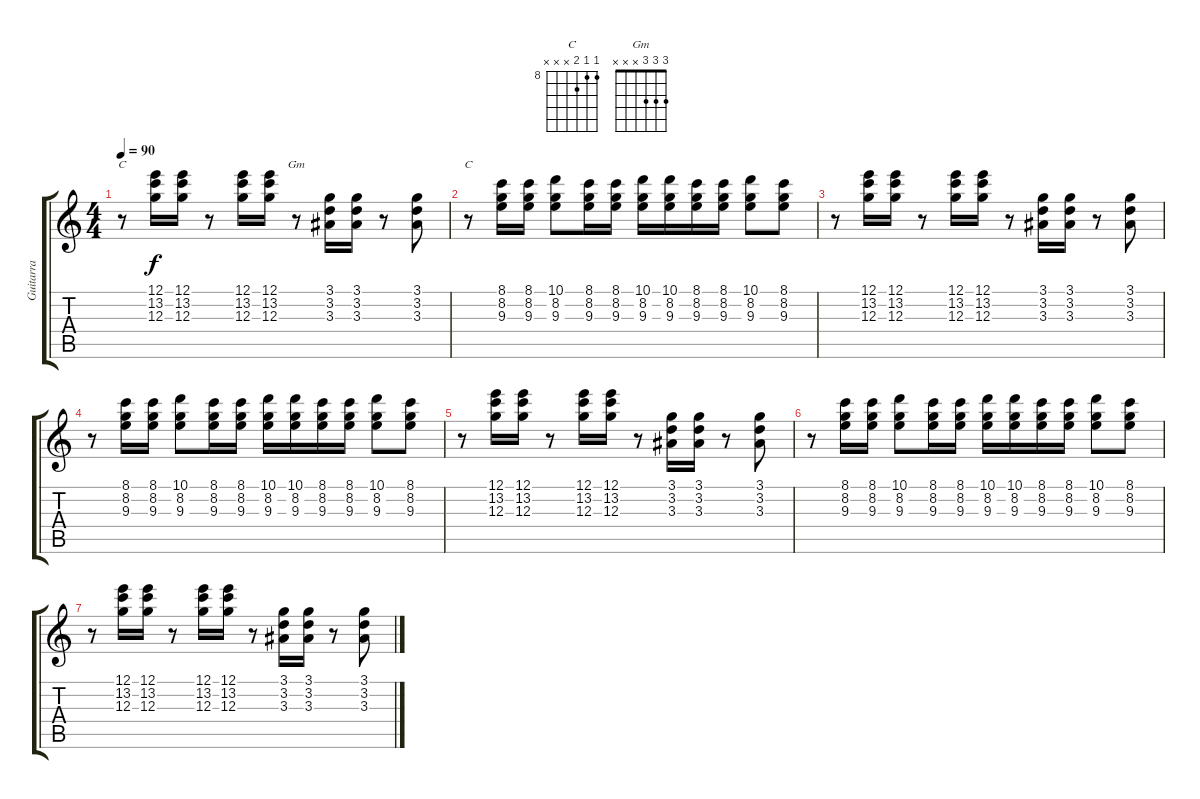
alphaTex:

\track ("Guitarra" "Guitarra") {instrument electricguitarjazz}
\staff {score tabs}
\tuning (E4 B3 G3 D3 A2 E2) {hide}
\chord ("C" 12 13 12 x x x) {firstfret 12}
\chord ("Gm" 3 3 3 x x x)
\chord ("C" 8 8 9 x x x) {firstfret 8}
\ts (4 4)
\tempo 90
\clef g2
\ks c
r.8{ch "C" dy f} (12.1 13.2 12.3).16 (12.1 13.2 12.3).16 r.8 (12.1 13.2 12.3).16 (12.1 13.2 12.3).16 r.8{ch "Gm"} (3.1 3.2 3.3).16 (3.1 3.2 3.3).16 r.8 (3.1 3.2 3.3).8 |
r.8{ch "C"} (8.1 8.2 9.3).16 (8.1 8.2 9.3).16 (10.1 8.2 9.3).8 (8.1 8.2 9.3).16 (8.1 8.2 9.3).16 (10.1 8.2 9.3).16 (10.1 8.2 9.3).16 (8.1 8.2 9.3).16 (8.1 8.2 9.3).16 (10.1 8.2 9.3).8 (8.1 8.2 9.3).8 |
r.8 (12.1 13.2 12.3).16 (12.1 13.2 12.3).16 r.8 (12.1 13.2 12.3).16 (12.1 13.2 12.3).16 r.8 (3.1 3.2 3.3).16 (3.1 3.2 3.3).16 r.8 (3.1 3.2 3.3).8 |
r.8 (8.1 8.2 9.3).16 (8.1 8.2 9.3).16 (10.1 8.2 9.3).8 (8.1 8.2 9.3).16 (8.1 8.2 9.3).16 (10.1 8.2 9.3).16 (10.1 8.2 9.3).16 (8.1 8.2 9.3).16 (8.1 8.2 9.3).16 (10.1 8.2 9.3).8 (8.1 8.2 9.3).8 |
r.8 (12.1 13.2 12.3).16 (12.1 13.2 12.3).16 r.8 (12.1 13.2 12.3).16 (12.1 13.2 12.3).16 r.8 (3.1 3.2 3.3).16 (3.1 3.2 3.3).16 r.8 (3.1 3.2 3.3).8 |
r.8 (8.1 8.2 9.3).16 (8.1 8.2 9.3).16 (10.1 8.2 9.3).8 (8.1 8.2 9.3).16 (8.1 8.2 9.3).16 (10.1 8.2 9.3).16 (10.1 8.2 9.3).16 (8.1 8.2 9.3).16 (8.1 8.2 9.3).16 (10.1 8.2 9.3).8 (8.1 8.2 9.3).8 |
r.8 (12.1 13.2 12.3).16 (12.1 13.2 12.3).16 r.8 (12.1 13.2 12.3).16 (12.1 13.2 12.3).16 r.8 (3.1 3.2 3.3).16 (3.1 3.2 3.3).16 r.8 (3.1 3.2 3.3).8
